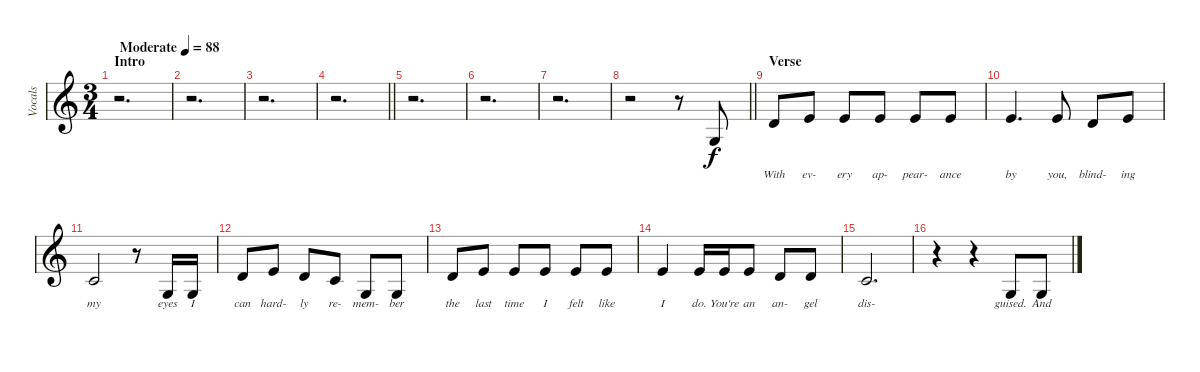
\track ("Vocals" "Vocals") {instrument flute}
\staff {score}
\tuning (E4 B3 G3 D3 A2 E2) {hide}
\ts (3 4)
\section ("" "Intro")
\tempo (88 "Moderate")
\clef g2
\ks c
r.2{d dy f instrument flute} |
r.2{d} |
r.2{d} |
\barLineRight lightlight
r.2{d} |
r.2{d} |
r.2{d} |
r.2{d} |
\barLineRight lightlight
r.2 r.8 0.3.8{lyrics (0 "") lyrics (1 "") lyrics (2 "") lyrics (3 "") lyrics (4 "")} |
\section ("" "Verse")
3.2.8{lyrics (0 "With") lyrics (1 "") lyrics (2 "") lyrics (3 "") lyrics (4 "")} 5.2.8{lyrics (0 "ev-") lyrics (1 "") lyrics (2 "") lyrics (3 "") lyrics (4 "")} 5.2.8{lyrics (0 "ery") lyrics (1 "") lyrics (2 "") lyrics (3 "") lyrics (4 "")} 5.2.8{lyrics (0 "ap-") lyrics (1 "") lyrics (2 "") lyrics (3 "") lyrics (4 "")} 5.2.8{lyrics (0 "pear-") lyrics (1 "") lyrics (2 "") lyrics (3 "") lyrics (4 "")} 5.2.8{lyrics (0 "ance") lyrics (1 "") lyrics (2 "") lyrics (3 "") lyrics (4 "")} |
5.2.4{d lyrics (0 "by") lyrics (1 "") lyrics (2 "") lyrics (3 "") lyrics (4 "")} 5.2.8{lyrics (0 "you,") lyrics (1 "") lyrics (2 "") lyrics (3 "") lyrics (4 "")} 3.2.8{lyrics (0 "blind-") lyrics (1 "") lyrics (2 "") lyrics (3 "") lyrics (4 "")} 5.2.8{lyrics (0 "ing") lyrics (1 "") lyrics (2 "") lyrics (3 "") lyrics (4 "")} |
1.2.2{lyrics (0 "my") lyrics (1 "") lyrics (2 "") lyrics (3 "") lyrics (4 "")} r.8 0.3.16{lyrics (0 "eyes") lyrics (1 "") lyrics (2 "") lyrics (3 "") lyrics (4 "")} 0.3.16{lyrics (0 "I") lyrics (1 "") lyrics (2 "") lyrics (3 "") lyrics (4 "")} |
3.2.8{lyrics (0 "can") lyrics (1 "") lyrics (2 "") lyrics (3 "") lyrics (4 "")} 5.2.8{lyrics (0 "hard-") lyrics (1 "") lyrics (2 "") lyrics (3 "") lyrics (4 "")} 3.2.8{lyrics (0 "ly") lyrics (1 "") lyrics (2 "") lyrics (3 "") lyrics (4 "")} 1.2.8{lyrics (0 "re-") lyrics (1 "") lyrics (2 "") lyrics (3 "") lyrics (4 "")} 0.3.8{lyrics (0 "mem-") lyrics (1 "") lyrics (2 "") lyrics (3 "") lyrics (4 "")} 0.3.8{lyrics (0 "ber") lyrics (1 "") lyrics (2 "") lyrics (3 "") lyrics (4 "")} |
3.2.8{lyrics (0 "the") lyrics (1 "") lyrics (2 "") lyrics (3 "") lyrics (4 "")} 5.2.8{lyrics (0 "last") lyrics (1 "") lyrics (2 "") lyrics (3 "") lyrics (4 "")} 5.2.8{lyrics (0 "time") lyrics (1 "") lyrics (2 "") lyrics (3 "") lyrics (4 "")} 5.2.8{lyrics (0 "I") lyrics (1 "") lyrics (2 "") lyrics (3 "") lyrics (4 "")} 5.2.8{lyrics (0 "felt") lyrics (1 "") lyrics (2 "") lyrics (3 "") lyrics (4 "")} 5.2.8{lyrics (0 "like") lyrics (1 "") lyrics (2 "") lyrics (3 "") lyrics (4 "")} |
5.2.4{lyrics (0 "I") lyrics (1 "") lyrics (2 "") lyrics (3 "") lyrics (4 "")} 5.2.16{lyrics (0 "do.") lyrics (1 "") lyrics (2 "") lyrics (3 "") lyrics (4 "")} 5.2.16{lyrics (0 "You're") lyrics (1 "") lyrics (2 "") lyrics (3 "") lyrics (4 "")} 5.2.8{lyrics (0 "an") lyrics (1 "") lyrics (2 "") lyrics (3 "") lyrics (4 "")} 3.2.8{lyrics (0 "an-") lyrics (1 "") lyrics (2 "") lyrics (3 "") lyrics (4 "")} 3.2.8{lyrics (0 "gel") lyrics (1 "") lyrics (2 "") lyrics (3 "") lyrics (4 "")} |
1.2.2{d lyrics (0 "dis-") lyrics (1 "") lyrics (2 "") lyrics (3 "") lyrics (4 "")} |
r.4 r.4 0.3.8{lyrics (0 "guised.") lyrics (1 "") lyrics (2 "") lyrics (3 "") lyrics (4 "")} 0.3.8{lyrics (0 "And") lyrics (1 "") lyrics (2 "") lyrics (3 "") lyrics (4 "")}
